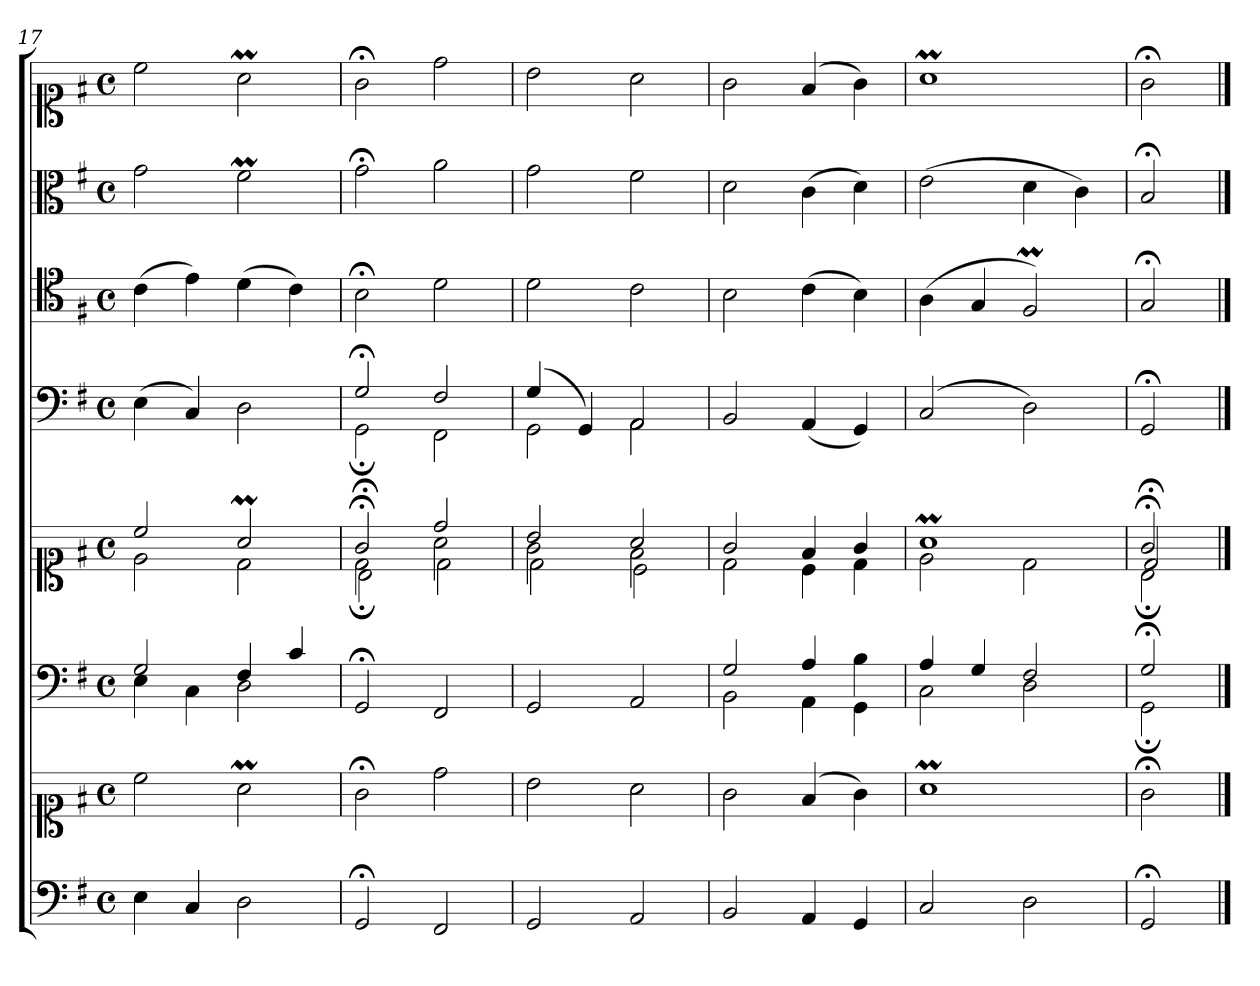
**kern	**kern	**kern	**kern	**kern	**kern	**kern	**kern
*part6	*part6	*part5	*part5	*part4	*part3	*part2	*part1
*staff8	*staff7	*staff6	*staff5	*staff4	*staff3	*staff2	*staff1
*clefF4	*clefC1	*clefF4	*clefC1	*clefF4	*clefC4	*clefC3	*clefC1
*k[f#]	*k[f#]	*k[f#]	*k[f#]	*k[f#]	*k[f#]	*k[f#]	*k[f#]
*G:	*G:	*G:	*G:	*G:	*G:	*G:	*G:
*M4/4	*M4/4	*M4/4	*M4/4	*M4/4	*M4/4	*M4/4	*M4/4
*met(c)	*met(c)	*met(c)	*met(c)	*met(c)	*met(c)	*met(c)	*met(c)
=17	=17	=17	=17	=17	=17	=17	=17
*	*	*^	*^	*	*	*	*
4E	2cc	2G	4E	2cc	2e	(4E	(4c	2g	2cc
4C	.	.	4C	.	.	4C)	4e)	.	.
2D	2aM	4F#	2D	2aM	2d	2D	(4d	2f#m	2aM
.	.	4c	.	.	.	.	4c)	.	.
*	*	*v	*v	*	*	*	*	*	*
=18	=18	=18	=18	=18	=18	=18	=18	=18
*	*	*	*	*^	*^	*	*	*
2GG;	2g;<	2GG;	2g;<	2d;<	2B;<\	2G;<	2GG;<	2B;<	2g;<	2g;<
2FF#	2dd	2FF#	2dd	2a	2d\	2F#	2FF#	2d	2a	2dd
=19	=19	=19	=19	=19	=19	=19	=19	=19	=19	=19
2GG	2b	2GG	2b	2g	2d\	(4G	2GG	2d	2g	2b
.	.	.	.	.	.	4GG)	.	.	.	.
2AA	2a	2AA	2a	2f#	2c\	2AA	2AA	2c	2f#	2a
*	*	*	*	*v	*v	*	*	*	*	*
*	*	*	*	*	*v	*v	*	*	*
=20	=20	=20	=20	=20	=20	=20	=20	=20
*	*	*^	*	*	*	*	*	*
2BB	2g	2G	2BB	2g	2d	2BB	2B	2d	2g
4AA	(4f#	4A	4AA	4f#	4c	(4AA	(4c	(4c	(4f#
4GG	4g)	4B\	4GG	4g	4d	4GG)	4B)	4d)	4g)
=21	=21	=21	=21	=21	=21	=21	=21	=21	=21
2C	1aM	4A	2C	1aM	2e	(2C	(4A	(2e	1aM
.	.	4G	.	.	.	.	4G	.	.
2D	.	2F#	2D	.	2d	2D)	2F#m)	4d	.
.	.	.	.	.	.	.	.	4c)	.
=22	=22	=22	=22	=22	=22	=22	=22	=22	=22
*	*	*	*	*	*^	*	*	*	*
2GG;	2g;<	2G;<	2GG;<	2g;<	2B;<	2d;</	2GG;<	2G;<	2B;<	2g;<
*	*	*v	*v	*	*	*	*	*	*	*
*	*	*	*v	*v	*v	*	*	*	*
==	==	==	==	==	==	==	==
*-	*-	*-	*-	*-	*-	*-	*-
